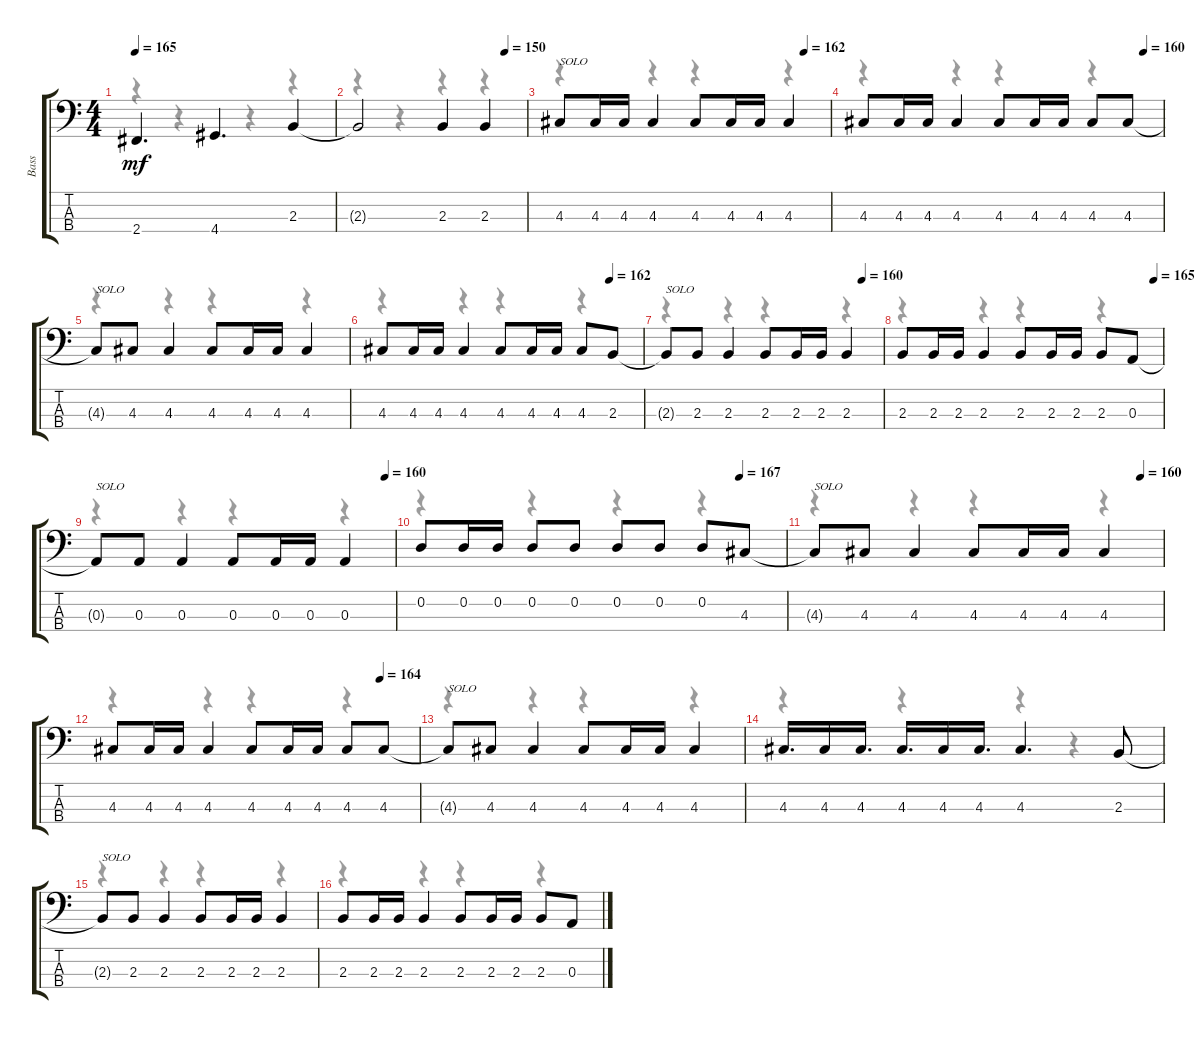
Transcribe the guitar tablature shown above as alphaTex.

\track ("Bass" "Bass") {instrument electricbassfinger}
\staff {score tabs}
\tuning (G2 D2 A1 E1) {hide}
\voice
\ts (4 4)
\tempo 165
\clef f4
\ks c
2.4.4{d dy mf} 4.4.4{d} 2.3.4 |
\tempo (150 0.875)
2.3{t}.2 2.3.4 2.3.4 |
\tempo (162 0.90625)
4.3.8{txt "SOLO"} 4.3.16 4.3.16 4.3.4 4.3.8 4.3.16 4.3.16 4.3.4 |
\tempo (160 0.9375)
4.3.8 4.3.16 4.3.16 4.3.4 4.3.8 4.3.16 4.3.16 4.3.8 4.3.8 |
4.3{t}.8{txt "SOLO"} 4.3.8 4.3.4 4.3.8 4.3.16 4.3.16 4.3.4 |
\tempo (162 0.875)
4.3.8 4.3.16 4.3.16 4.3.4 4.3.8 4.3.16 4.3.16 4.3.8 2.3.8 |
\tempo (160 0.90625)
2.3{t}.8{txt "SOLO"} 2.3.8 2.3.4 2.3.8 2.3.16 2.3.16 2.3.4 |
\tempo (165 0.96875)
2.3.8 2.3.16 2.3.16 2.3.4 2.3.8 2.3.16 2.3.16 2.3.8 0.3.8 |
\tempo (160 0.96875)
0.3{t}.8{txt "SOLO"} 0.3.8 0.3.4 0.3.8 0.3.16 0.3.16 0.3.4 |
\tempo (167 0.875)
0.2.8 0.2.16 0.2.16 0.2.8 0.2.8 0.2.8 0.2.8 0.2.8 4.3.8 |
\tempo (160 0.9375)
4.3{t}.8{txt "SOLO"} 4.3.8 4.3.4 4.3.8 4.3.16 4.3.16 4.3.4 |
\tempo (164 0.875)
4.3.8 4.3.16 4.3.16 4.3.4 4.3.8 4.3.16 4.3.16 4.3.8 4.3.8 |
4.3{t}.8{txt "SOLO"} 4.3.8 4.3.4 4.3.8 4.3.16 4.3.16 4.3.4 |
4.3.16{d} 4.3.16 4.3.16{d} 4.3.16{d} 4.3.16 4.3.16{d} 4.3.4{d} 2.3.8 |
2.3{t}.8{txt "SOLO"} 2.3.8 2.3.4 2.3.8 2.3.16 2.3.16 2.3.4 |
2.3.8 2.3.16 2.3.16 2.3.4 2.3.8 2.3.16 2.3.16 2.3.8 0.3.8
\voice
\clef f4
\ottava regular
\simile none
\ks c
r.4{dy f} r.4 r.4 r.4 |
r.4 r.4 r.4 r.4 |
r.4 r.4 r.4 r.4 |
r.4 r.4 r.4 r.4 |
r.4 r.4 r.4 r.4 |
r.4 r.4 r.4 r.4 |
r.4 r.4 r.4 r.4 |
r.4 r.4 r.4 r.4 |
r.4 r.4 r.4 r.4 |
r.4 r.4 r.4 r.4 |
r.4 r.4 r.4 r.4 |
r.4 r.4 r.4 r.4 |
r.4 r.4 r.4 r.4 |
r.4 r.4 r.4 r.4 |
r.4 r.4 r.4 r.4 |
r.4 r.4 r.4 r.4
